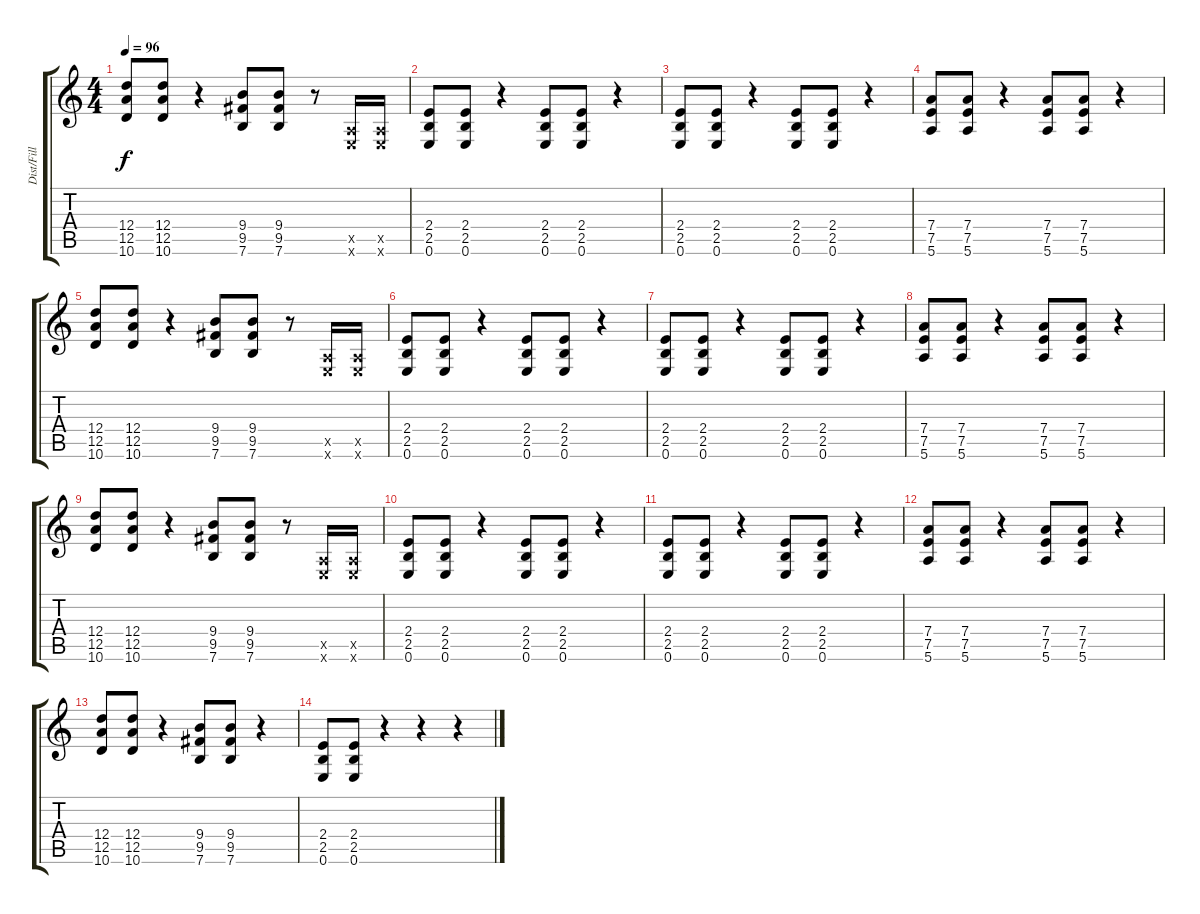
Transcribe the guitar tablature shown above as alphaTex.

\track ("Dist/Fill" "Dist/Fill") {mute instrument distortionguitar}
\staff {score tabs}
\tuning (E4 B3 G3 D3 A2 E2) {hide}
\ts (4 4)
\tempo 96
\clef g2
\ks c
(12.4 12.5 10.6).8{dy f} (12.4 12.5 10.6).8 r.4 (9.4 9.5 7.6).8 (9.4 9.5 7.6).8 r.8 (0.5{x} 0.6{x}).16 (0.5{x} 0.6{x}).16 |
(2.4 2.5 0.6).8 (2.4 2.5 0.6).8 r.4 (2.4 2.5 0.6).8 (2.4 2.5 0.6).8 r.4 |
(2.4 2.5 0.6).8 (2.4 2.5 0.6).8 r.4 (2.4 2.5 0.6).8 (2.4 2.5 0.6).8 r.4 |
(7.4 7.5 5.6).8 (7.4 7.5 5.6).8 r.4 (7.4 7.5 5.6).8 (7.4 7.5 5.6).8 r.4 |
(12.4 12.5 10.6).8 (12.4 12.5 10.6).8 r.4 (9.4 9.5 7.6).8 (9.4 9.5 7.6).8 r.8 (0.5{x} 0.6{x}).16 (0.5{x} 0.6{x}).16 |
(2.4 2.5 0.6).8 (2.4 2.5 0.6).8 r.4 (2.4 2.5 0.6).8 (2.4 2.5 0.6).8 r.4 |
(2.4 2.5 0.6).8 (2.4 2.5 0.6).8 r.4 (2.4 2.5 0.6).8 (2.4 2.5 0.6).8 r.4 |
(7.4 7.5 5.6).8 (7.4 7.5 5.6).8 r.4 (7.4 7.5 5.6).8 (7.4 7.5 5.6).8 r.4 |
(12.4 12.5 10.6).8 (12.4 12.5 10.6).8 r.4 (9.4 9.5 7.6).8 (9.4 9.5 7.6).8 r.8 (0.5{x} 0.6{x}).16 (0.5{x} 0.6{x}).16 |
(2.4 2.5 0.6).8 (2.4 2.5 0.6).8 r.4 (2.4 2.5 0.6).8 (2.4 2.5 0.6).8 r.4 |
(2.4 2.5 0.6).8 (2.4 2.5 0.6).8 r.4 (2.4 2.5 0.6).8 (2.4 2.5 0.6).8 r.4 |
(7.4 7.5 5.6).8 (7.4 7.5 5.6).8 r.4 (7.4 7.5 5.6).8 (7.4 7.5 5.6).8 r.4 |
(12.4 12.5 10.6).8 (12.4 12.5 10.6).8 r.4 (9.4 9.5 7.6).8 (9.4 9.5 7.6).8 r.4 |
(2.4 2.5 0.6).8 (2.4 2.5 0.6).8 r.4 r.4 r.4
